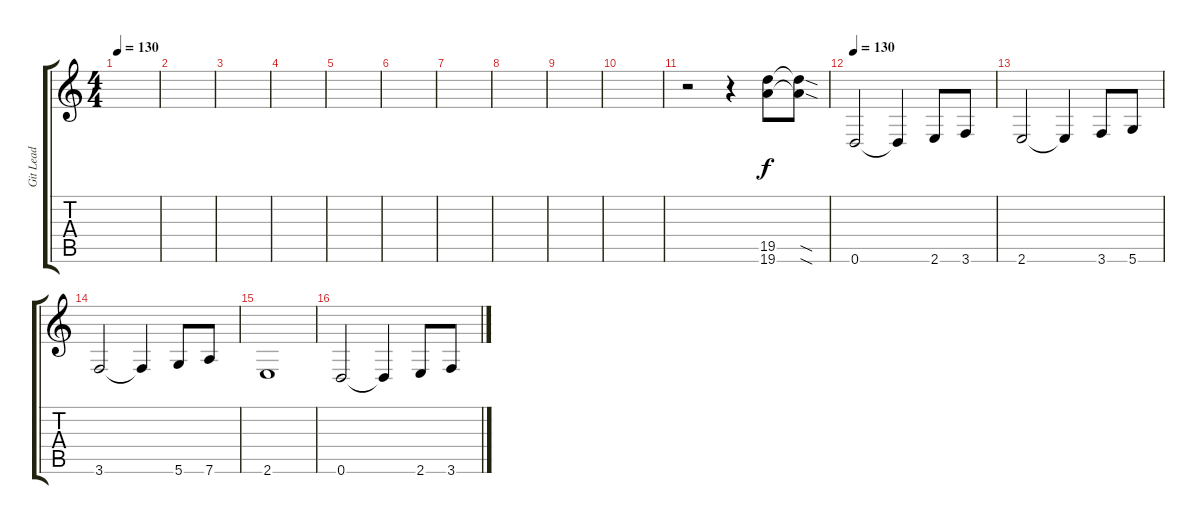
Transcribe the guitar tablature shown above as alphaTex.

\track ("Git Lead" "Git Lead") {instrument distortionguitar}
\staff {score tabs}
\tuning (D4 A3 F3 C3 G2 D2) {hide}
\ts (4 4)
\tempo 130
\clef g2
\ks c
|
|
|
|
|
|
|
|
|
|
r.2 r.4 (19.5 19.6).8 (19.5{sod t} 19.6{sod t}).8 |
\tempo 130
0.6.2 0.6{t}.4 2.6.8 3.6.8 |
2.6.2 2.6{t}.4 3.6.8 5.6.8 |
3.6.2 3.6{t}.4 5.6.8 7.6.8 |
2.6.1 |
0.6.2 0.6{t}.4 2.6.8 3.6.8
